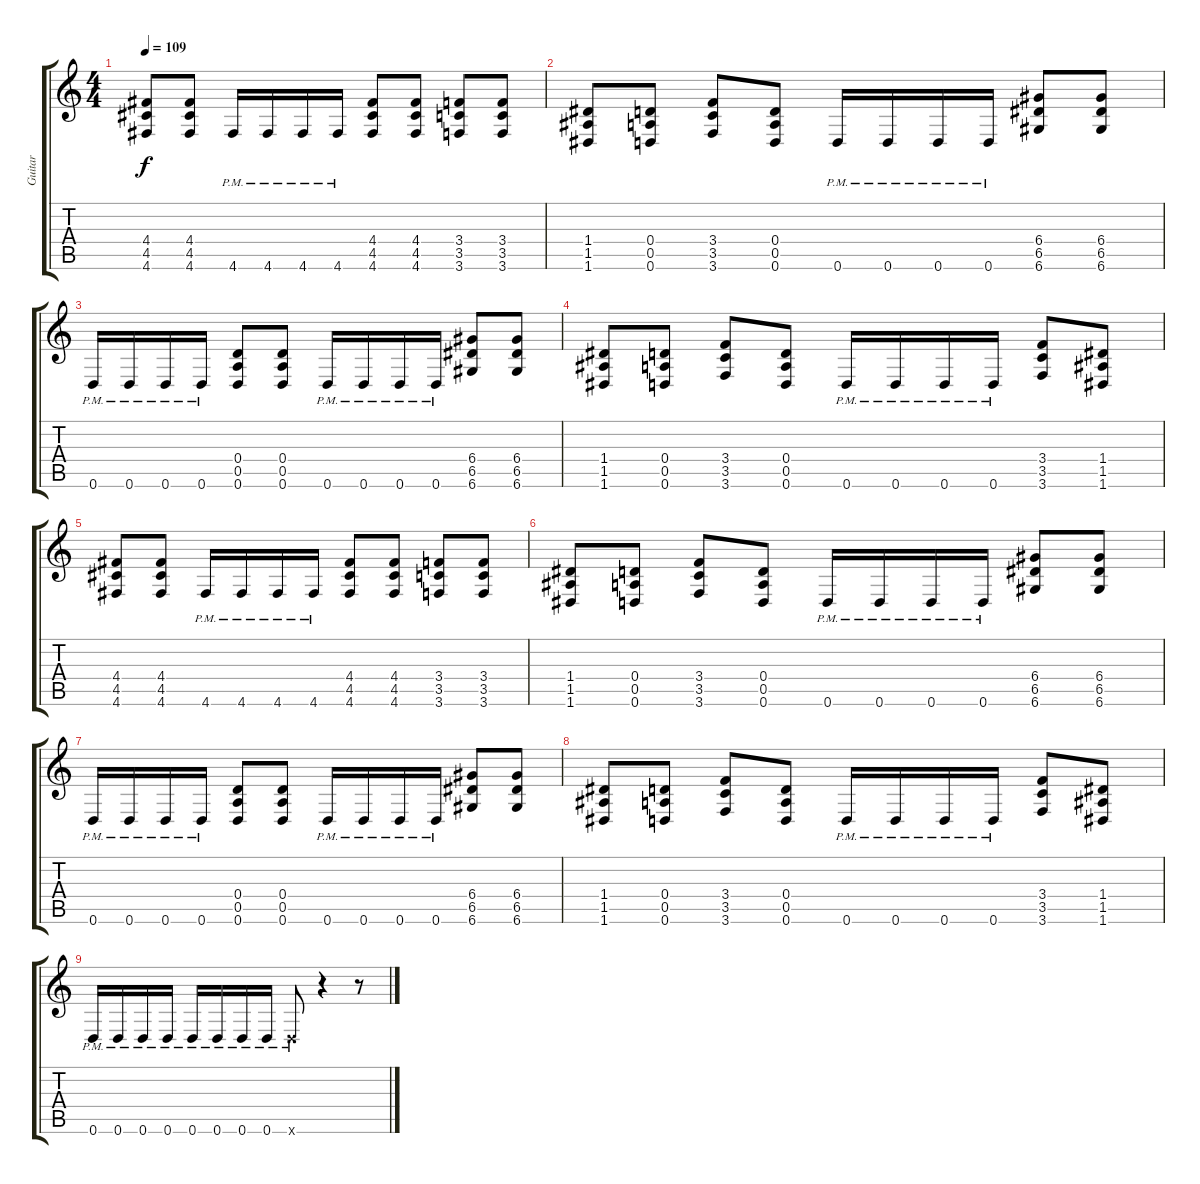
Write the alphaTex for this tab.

\track ("Guitar " "Guitar ") {instrument distortionguitar}
\staff {score tabs}
\tuning (E4 B3 G3 D3 A2 D2) {hide}
\ts (4 4)
\tempo 109
\clef g2
\ks c
(4.4 4.5 4.6).8{dy f} (4.4 4.5 4.6).8 4.6{pm}.16 4.6{pm}.16 4.6{pm}.16 4.6{pm}.16 (4.4 4.5 4.6).8 (4.4 4.5 4.6).8 (3.4 3.5 3.6).8 (3.4 3.5 3.6).8 |
(1.4 1.5 1.6).8 (0.4 0.5 0.6).8 (3.4 3.5 3.6).8 (0.4 0.5 0.6).8 0.6{pm}.16 0.6{pm}.16 0.6{pm}.16 0.6{pm}.16 (6.4 6.5 6.6).8 (6.4 6.5 6.6).8 |
0.6{pm}.16 0.6{pm}.16 0.6{pm}.16 0.6{pm}.16 (0.4 0.5 0.6).8 (0.4 0.5 0.6).8 0.6{pm}.16 0.6{pm}.16 0.6{pm}.16 0.6{pm}.16 (6.4 6.5 6.6).8 (6.4 6.5 6.6).8 |
(1.4 1.5 1.6).8 (0.4 0.5 0.6).8 (3.4 3.5 3.6).8 (0.4 0.5 0.6).8 0.6{pm}.16 0.6{pm}.16 0.6{pm}.16 0.6{pm}.16 (3.4 3.5 3.6).8 (1.4 1.5 1.6).8 |
(4.4 4.5 4.6).8 (4.4 4.5 4.6).8 4.6{pm}.16 4.6{pm}.16 4.6{pm}.16 4.6{pm}.16 (4.4 4.5 4.6).8 (4.4 4.5 4.6).8 (3.4 3.5 3.6).8 (3.4 3.5 3.6).8 |
(1.4 1.5 1.6).8 (0.4 0.5 0.6).8 (3.4 3.5 3.6).8 (0.4 0.5 0.6).8 0.6{pm}.16 0.6{pm}.16 0.6{pm}.16 0.6{pm}.16 (6.4 6.5 6.6).8 (6.4 6.5 6.6).8 |
0.6{pm}.16 0.6{pm}.16 0.6{pm}.16 0.6{pm}.16 (0.4 0.5 0.6).8 (0.4 0.5 0.6).8 0.6{pm}.16 0.6{pm}.16 0.6{pm}.16 0.6{pm}.16 (6.4 6.5 6.6).8 (6.4 6.5 6.6).8 |
(1.4 1.5 1.6).8 (0.4 0.5 0.6).8 (3.4 3.5 3.6).8 (0.4 0.5 0.6).8 0.6{pm}.16 0.6{pm}.16 0.6{pm}.16 0.6{pm}.16 (3.4 3.5 3.6).8 (1.4 1.5 1.6).8 |
0.6{pm}.16 0.6{pm}.16 0.6{pm}.16 0.6{pm}.16 0.6{pm}.16 0.6{pm}.16 0.6{pm}.16 0.6{pm}.16 0.6{pm x}.8 r.4 r.8
